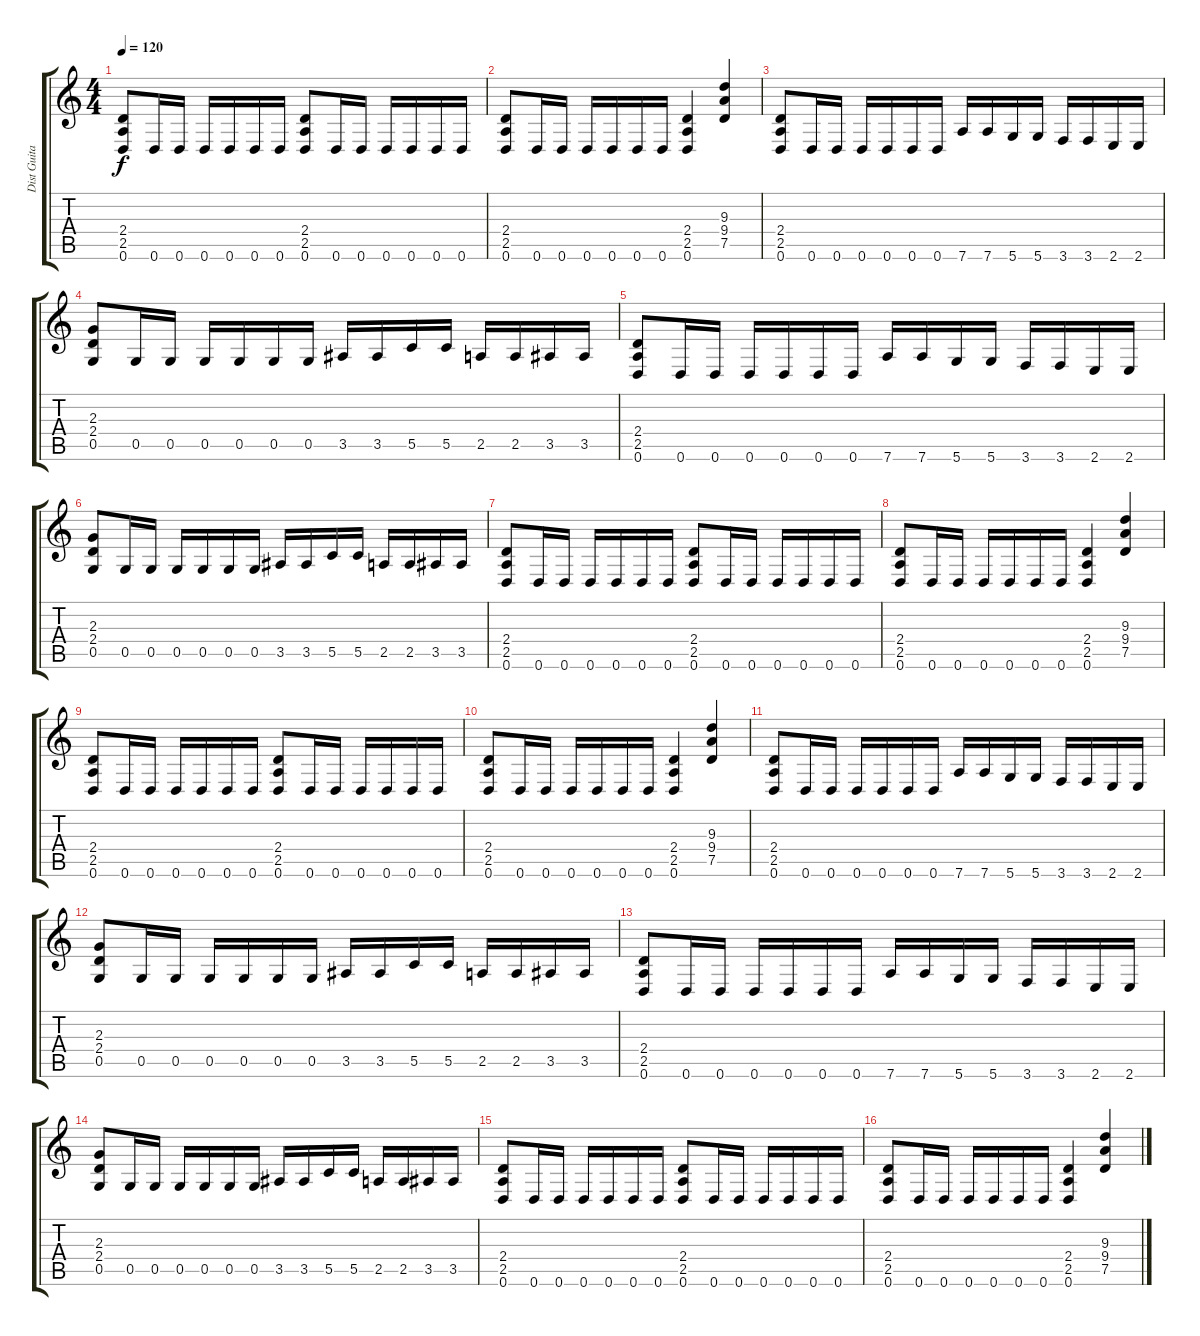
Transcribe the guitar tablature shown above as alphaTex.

\track ("Dist Guitar II" "Dist Guita") {instrument distortionguitar}
\staff {score tabs}
\tuning (D4 A3 F3 C3 G2 D2) {hide}
\ts (4 4)
\tempo 120
\clef g2
\ks c
(2.4 2.5 0.6).8{dy f} 0.6.16 0.6.16 0.6.16 0.6.16 0.6.16 0.6.16 (2.4 2.5 0.6).8 0.6.16 0.6.16 0.6.16 0.6.16 0.6.16 0.6.16 |
(2.4 2.5 0.6).8 0.6.16 0.6.16 0.6.16 0.6.16 0.6.16 0.6.16 (2.4 2.5 0.6).4 (9.3 9.4 7.5).4 |
(2.4 2.5 0.6).8 0.6.16 0.6.16 0.6.16 0.6.16 0.6.16 0.6.16 7.6.16 7.6.16 5.6.16 5.6.16 3.6.16 3.6.16 2.6.16 2.6.16 |
(2.3 2.4 0.5).8 0.5.16 0.5.16 0.5.16 0.5.16 0.5.16 0.5.16 3.5.16 3.5.16 5.5.16 5.5.16 2.5.16 2.5.16 3.5.16 3.5.16 |
(2.4 2.5 0.6).8 0.6.16 0.6.16 0.6.16 0.6.16 0.6.16 0.6.16 7.6.16 7.6.16 5.6.16 5.6.16 3.6.16 3.6.16 2.6.16 2.6.16 |
(2.3 2.4 0.5).8 0.5.16 0.5.16 0.5.16 0.5.16 0.5.16 0.5.16 3.5.16 3.5.16 5.5.16 5.5.16 2.5.16 2.5.16 3.5.16 3.5.16 |
(2.4 2.5 0.6).8 0.6.16 0.6.16 0.6.16 0.6.16 0.6.16 0.6.16 (2.4 2.5 0.6).8 0.6.16 0.6.16 0.6.16 0.6.16 0.6.16 0.6.16 |
(2.4 2.5 0.6).8 0.6.16 0.6.16 0.6.16 0.6.16 0.6.16 0.6.16 (2.4 2.5 0.6).4 (9.3 9.4 7.5).4 |
(2.4 2.5 0.6).8 0.6.16 0.6.16 0.6.16 0.6.16 0.6.16 0.6.16 (2.4 2.5 0.6).8 0.6.16 0.6.16 0.6.16 0.6.16 0.6.16 0.6.16 |
(2.4 2.5 0.6).8 0.6.16 0.6.16 0.6.16 0.6.16 0.6.16 0.6.16 (2.4 2.5 0.6).4 (9.3 9.4 7.5).4 |
(2.4 2.5 0.6).8 0.6.16 0.6.16 0.6.16 0.6.16 0.6.16 0.6.16 7.6.16 7.6.16 5.6.16 5.6.16 3.6.16 3.6.16 2.6.16 2.6.16 |
(2.3 2.4 0.5).8 0.5.16 0.5.16 0.5.16 0.5.16 0.5.16 0.5.16 3.5.16 3.5.16 5.5.16 5.5.16 2.5.16 2.5.16 3.5.16 3.5.16 |
(2.4 2.5 0.6).8 0.6.16 0.6.16 0.6.16 0.6.16 0.6.16 0.6.16 7.6.16 7.6.16 5.6.16 5.6.16 3.6.16 3.6.16 2.6.16 2.6.16 |
(2.3 2.4 0.5).8 0.5.16 0.5.16 0.5.16 0.5.16 0.5.16 0.5.16 3.5.16 3.5.16 5.5.16 5.5.16 2.5.16 2.5.16 3.5.16 3.5.16 |
(2.4 2.5 0.6).8 0.6.16 0.6.16 0.6.16 0.6.16 0.6.16 0.6.16 (2.4 2.5 0.6).8 0.6.16 0.6.16 0.6.16 0.6.16 0.6.16 0.6.16 |
(2.4 2.5 0.6).8 0.6.16 0.6.16 0.6.16 0.6.16 0.6.16 0.6.16 (2.4 2.5 0.6).4 (9.3 9.4 7.5).4
